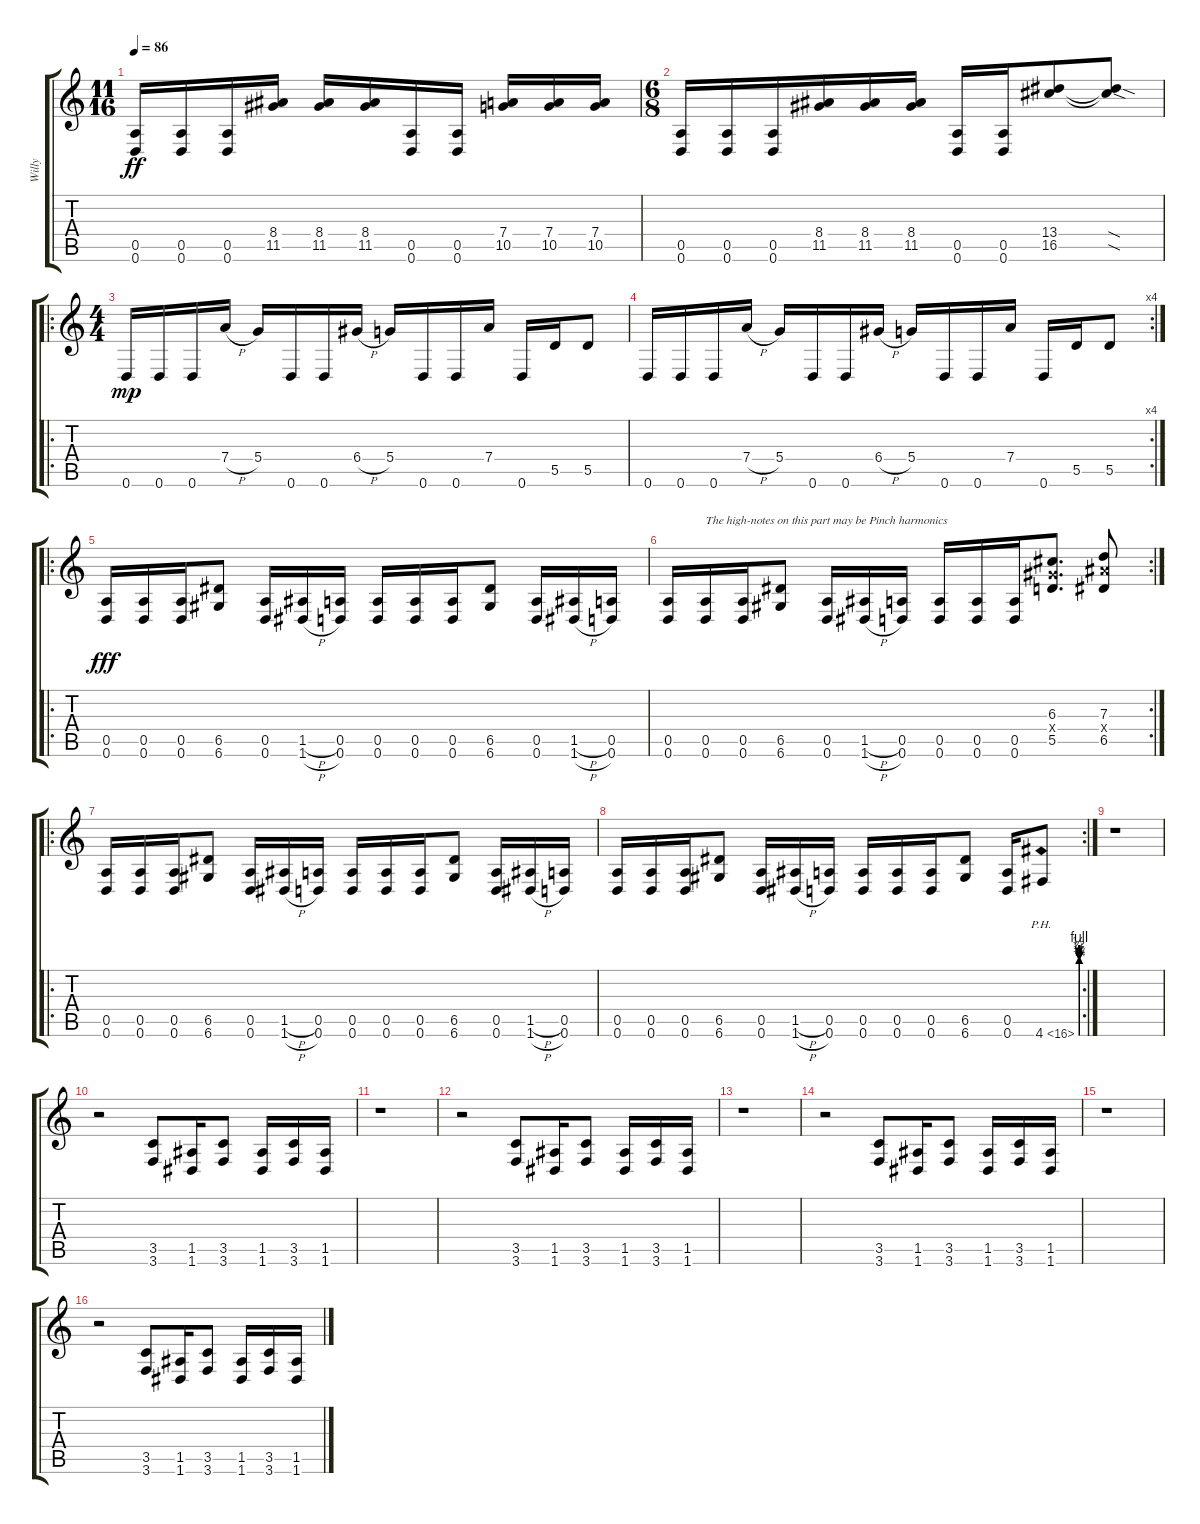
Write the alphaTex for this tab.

\track ("Willy" "Willy") {instrument distortionguitar}
\staff {score tabs}
\tuning (E4 B3 G3 D3 A2 D2) {hide}
\ts (11 16)
\tempo 86
\clef g2
\ks c
(0.5 0.6).16{dy ff} (0.5 0.6).16 (0.5 0.6).16 (8.4 11.5).16 (8.4 11.5).16 (8.4 11.5).16 (0.5 0.6).16 (0.5 0.6).16 (7.4 10.5).16 (7.4 10.5).16 (7.4 10.5).16 |
\ts (6 8)
(0.5 0.6).16 (0.5 0.6).16 (0.5 0.6).16 (8.4 11.5).16 (8.4 11.5).16 (8.4 11.5).16 (0.5 0.6).16 (0.5 0.6).16 (13.4 16.5).8 (13.4{sod t} 16.5{sod t}).8 |
\ro
\ts (4 4)
0.6.16{dy mp} 0.6.16 0.6.16 7.4{h}.16 5.4.16 0.6.16 0.6.16 6.4{h}.16 5.4.16 0.6.16 0.6.16 7.4.16 0.6.16 5.5.16 5.5.8 |
\rc 4
0.6.16 0.6.16 0.6.16 7.4{h}.16 5.4.16 0.6.16 0.6.16 6.4{h}.16 5.4.16 0.6.16 0.6.16 7.4.16 0.6.16 5.5.16 5.5.8 |
\ro
(0.5 0.6).16{dy fff} (0.5 0.6).16 (0.5 0.6).16 (6.5 6.6).8 (0.5 0.6).16 (1.5{h} 1.6{h}).16 (0.5 0.6).16 (0.5 0.6).16 (0.5 0.6).16 (0.5 0.6).16 (6.5 6.6).8 (0.5 0.6).16 (1.5{h} 1.6{h}).16 (0.5 0.6).16 |
\rc 2
(0.5 0.6).16 (0.5 0.6).16{txt "The high-notes on this part may be Pinch harmonics"} (0.5 0.6).16 (6.5 6.6).8 (0.5 0.6).16 (1.5{h} 1.6{h}).16 (0.5 0.6).16 (0.5 0.6).16 (0.5 0.6).16 (0.5 0.6).16 (6.3 6.4{x} 5.5).8{d} (7.3 8.4{x} 6.5).8 |
\ro
(0.5 0.6).16 (0.5 0.6).16 (0.5 0.6).16 (6.5 6.6).8 (0.5 0.6).16 (1.5{h} 1.6{h}).16 (0.5 0.6).16 (0.5 0.6).16 (0.5 0.6).16 (0.5 0.6).16 (6.5 6.6).8 (0.5 0.6).16 (1.5{h} 1.6{h}).16 (0.5 0.6).16 |
\rc 2
(0.5 0.6).16 (0.5 0.6).16 (0.5 0.6).16 (6.5 6.6).8 (0.5 0.6).16 (1.5{h} 1.6{h}).16 (0.5 0.6).16 (0.5 0.6).16 (0.5 0.6).16 (0.5 0.6).16 (6.5 6.6).8 (0.5 0.6).16 4.6{be (custom 0 0 6 2 10 1 15 4 30 2 60 2) ph 12}.8 |
r.1 |
r.2 (3.5 3.6).8 (1.5 1.6).16 (3.5 3.6).8 (1.5 1.6).16 (3.5 3.6).16 (1.5 1.6).16 |
r.1 |
r.2 (3.5 3.6).8 (1.5 1.6).16 (3.5 3.6).8 (1.5 1.6).16 (3.5 3.6).16 (1.5 1.6).16 |
r.1 |
r.2 (3.5 3.6).8 (1.5 1.6).16 (3.5 3.6).8 (1.5 1.6).16 (3.5 3.6).16 (1.5 1.6).16 |
r.1 |
r.2 (3.5 3.6).8 (1.5 1.6).16 (3.5 3.6).8 (1.5 1.6).16 (3.5 3.6).16 (1.5 1.6).16
